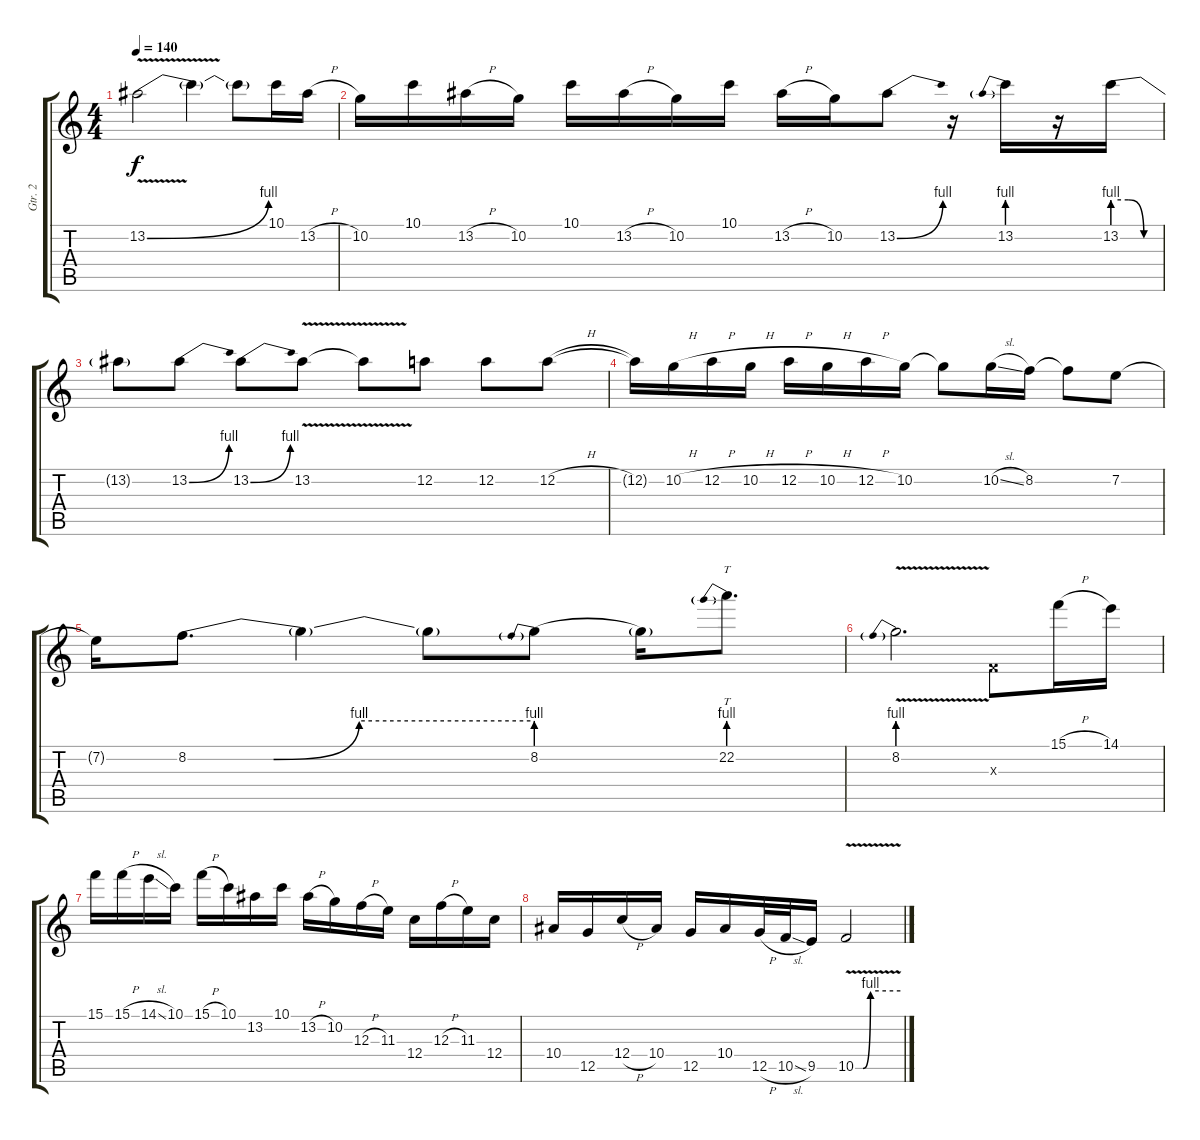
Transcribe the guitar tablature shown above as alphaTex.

\track ("Gtr. 2" "Gtr. 2") {instrument distortionguitar}
\staff {score tabs}
\tuning (D4 A3 F3 C3 G2 D2) {hide}
\ts (4 4)
\tempo 140
\clef g2
\ks c
13.2{be (bend 0 0 60 4) v}.2{dy f} 13.2{t}.4 13.2{t}.8 10.1.16 13.2{h}.16 |
10.2.16 10.1.16 13.2{h}.16 10.2.16 10.1.16 13.2{h}.16 10.2.16 10.1.16 13.2{h}.16 10.2.16 13.2{be (bend 0 0 60 4)}.8 r.16 13.2{be (prebend 0 4 60 4)}.16 r.16 13.2{be (custom 0 4 20 4 40 0 60 0)}.16 |
13.2{t}.8 13.2{be (bend 0 0 60 4)}.8 13.2{be (bend 0 0 60 4)}.8 13.2{v}.8 13.2{t}.8 12.2.8 12.2.8 12.2{h}.8 |
12.2{t}.16 10.2{h}.16 12.2{h}.16 10.2{h}.16 12.2{h}.16 10.2{h}.16 12.2{h}.16 10.2.16 10.2{t}.8 10.2{sl}.16 8.2.16 8.2{t}.8 7.2.8 |
7.2{t}.16 8.2{be (custom 0 0 15 0 30 4 60 4)}.8{d} 8.2{t}.4 8.2{t}.8 8.2{be (prebend 0 4 60 4)}.8 8.2{t}.16 22.2{be (prebend 0 4 60 4)}.8{tt d} |
8.2{be (prebend 0 4 60 4) v}.2{d} 0.3{x}.8 15.1{h}.16 14.1.16 |
15.1.16 15.1{h}.16 14.1{sl}.16 10.1.16 15.1{h}.16 10.1.16 13.2.16 10.1.16 13.2{h}.16 10.2.16 12.3{h}.16 11.3.16 12.4.16 12.3{h}.16 11.3.16 12.4.16 |
10.4.16 12.5.16 12.4{h}.16 10.4.16 12.5.16 10.4.16 12.5{h}.32 10.5{sl}.32 9.5.16 10.5{be (custom 0 0 10 0 20 4 60 4) v}.2
